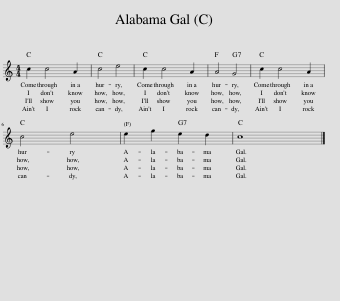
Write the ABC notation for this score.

X:1
L:1/8
M:4/4
I:linebreak $
K:C
V:1 treble
V:1
 c2 c4 A2 | c4 e4 | c2 c4 A2 | A4 G4 | c2 c4 A2 |$ %5
 c4 e4 | e2 g2 e2 d2 | c8 |] %8
